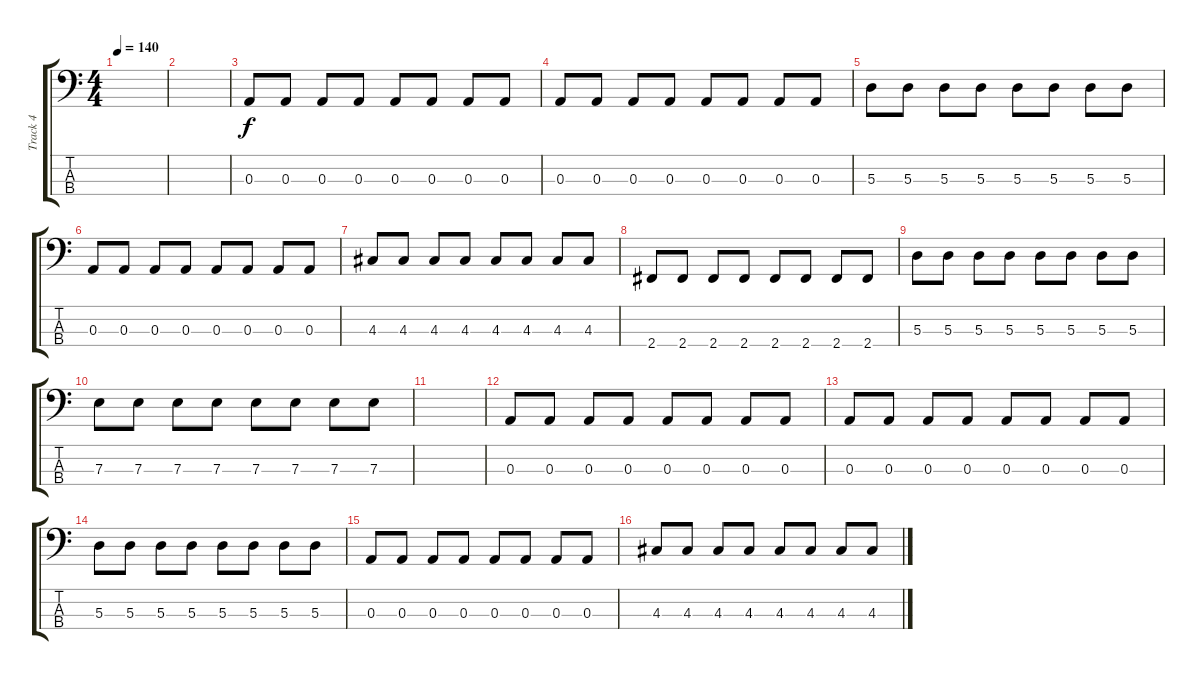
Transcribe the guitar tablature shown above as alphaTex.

\track ("Track 4" "Track 4") {instrument electricbassfinger}
\staff {score tabs}
\tuning (G2 D2 A1 E1) {hide}
\ts (4 4)
\tempo 140
\clef f4
\ks c
|
|
0.3.8 0.3.8 0.3.8 0.3.8 0.3.8 0.3.8 0.3.8 0.3.8 |
0.3.8 0.3.8 0.3.8 0.3.8 0.3.8 0.3.8 0.3.8 0.3.8 |
5.3.8 5.3.8 5.3.8 5.3.8 5.3.8 5.3.8 5.3.8 5.3.8 |
0.3.8 0.3.8 0.3.8 0.3.8 0.3.8 0.3.8 0.3.8 0.3.8 |
4.3.8 4.3.8 4.3.8 4.3.8 4.3.8 4.3.8 4.3.8 4.3.8 |
2.4.8 2.4.8 2.4.8 2.4.8 2.4.8 2.4.8 2.4.8 2.4.8 |
5.3.8 5.3.8 5.3.8 5.3.8 5.3.8 5.3.8 5.3.8 5.3.8 |
7.3.8 7.3.8 7.3.8 7.3.8 7.3.8 7.3.8 7.3.8 7.3.8 |
|
0.3.8 0.3.8 0.3.8 0.3.8 0.3.8 0.3.8 0.3.8 0.3.8 |
0.3.8 0.3.8 0.3.8 0.3.8 0.3.8 0.3.8 0.3.8 0.3.8 |
5.3.8 5.3.8 5.3.8 5.3.8 5.3.8 5.3.8 5.3.8 5.3.8 |
0.3.8 0.3.8 0.3.8 0.3.8 0.3.8 0.3.8 0.3.8 0.3.8 |
4.3.8 4.3.8 4.3.8 4.3.8 4.3.8 4.3.8 4.3.8 4.3.8
